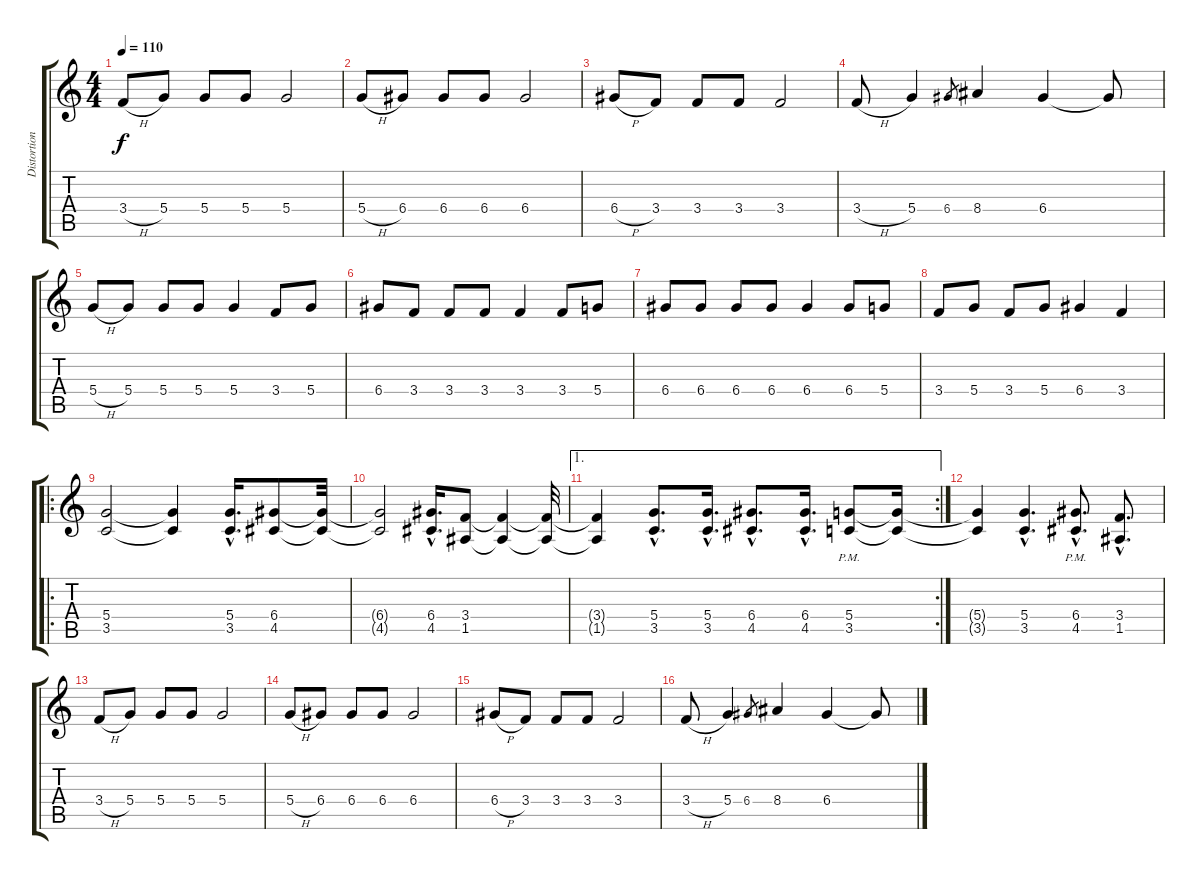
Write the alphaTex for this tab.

\track ("Distortion Guitar" "Distortion") {instrument distortionguitar}
\staff {score tabs}
\tuning (E4 B3 G3 D3 A2 E2) {hide}
\ts (4 4)
\tempo 110
\clef g2
\ks c
3.4{h}.8{dy f} 5.4.8 5.4.8 5.4.8 5.4.2 |
5.4{h}.8 6.4.8 6.4.8 6.4.8 6.4.2 |
6.4{h}.8 3.4.8 3.4.8 3.4.8 3.4.2 |
3.4{h}.8 5.4.4 6.4.8{gr} 8.4.4 6.4.4 6.4{t}.8 |
5.4{h}.8 5.4.8 5.4.8 5.4.8 5.4.4 3.4.8 5.4.8 |
6.4.8 3.4.8 3.4.8 3.4.8 3.4.4 3.4.8 5.4.8 |
6.4.8 6.4.8 6.4.8 6.4.8 6.4.4 6.4.8 5.4.8 |
3.4.8 5.4.8 3.4.8 5.4.8 6.4.4 3.4.4 |
\ro
(5.4 3.5).2 (5.4{t} 3.5{t}).4 (5.4{hac} 3.5{hac}).16{d} (6.4 4.5).8 (6.4{t} 4.5{t}).32 |
(6.4{t} 4.5{t}).2 (6.4{hac} 4.5{hac}).16{d} (3.4 1.5).8 (3.4{t} 1.5{t}).4 (3.4{t} 1.5{t}).32 |
\ae 1
\rc 2
(3.4{t} 1.5{t}).4 (5.4{hac} 3.5{hac}).8{d} (5.4{hac} 3.5{hac}).16{d} (6.4{hac} 4.5{hac}).8{d} (6.4{hac} 4.5{hac}).16{d} (5.4{pm} 3.5{pm}).8 (5.4{t} 3.5{t}).16 |
(5.4{t} 3.5{t}).4 (5.4{hac} 3.5{hac}).4{d} (6.4{hac pm} 4.5{hac pm}).8{d} (3.4{hac} 1.5{hac}).8{d} |
3.4{h}.8 5.4.8 5.4.8 5.4.8 5.4.2 |
5.4{h}.8 6.4.8 6.4.8 6.4.8 6.4.2 |
6.4{h}.8 3.4.8 3.4.8 3.4.8 3.4.2 |
3.4{h}.8 5.4.4 6.4.8{gr} 8.4.4 6.4.4 6.4{t}.8
